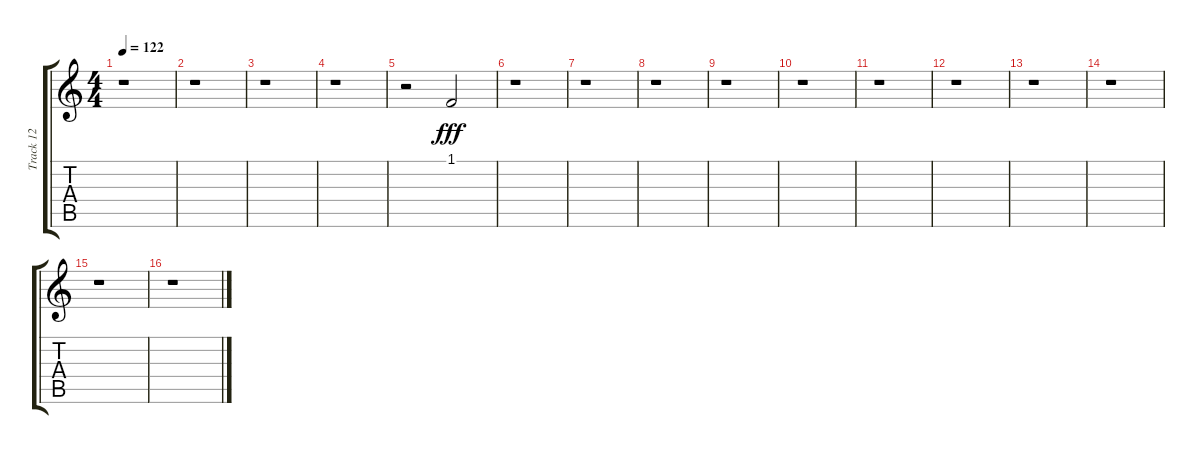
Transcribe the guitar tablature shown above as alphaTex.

\track ("Track 12" "Track 12") {instrument reversecymbal}
\staff {score tabs}
\tuning (E4 B3 G3 D3 A2 E2) {hide}
\ts (4 4)
\tempo 122
\clef g2
\ks c
r.1{dy fff} |
r.1 |
r.1 |
r.1 |
r.2 1.1.2 |
r.1 |
r.1 |
r.1 |
r.1 |
r.1 |
r.1 |
r.1 |
r.1 |
r.1 |
r.1 |
r.1
